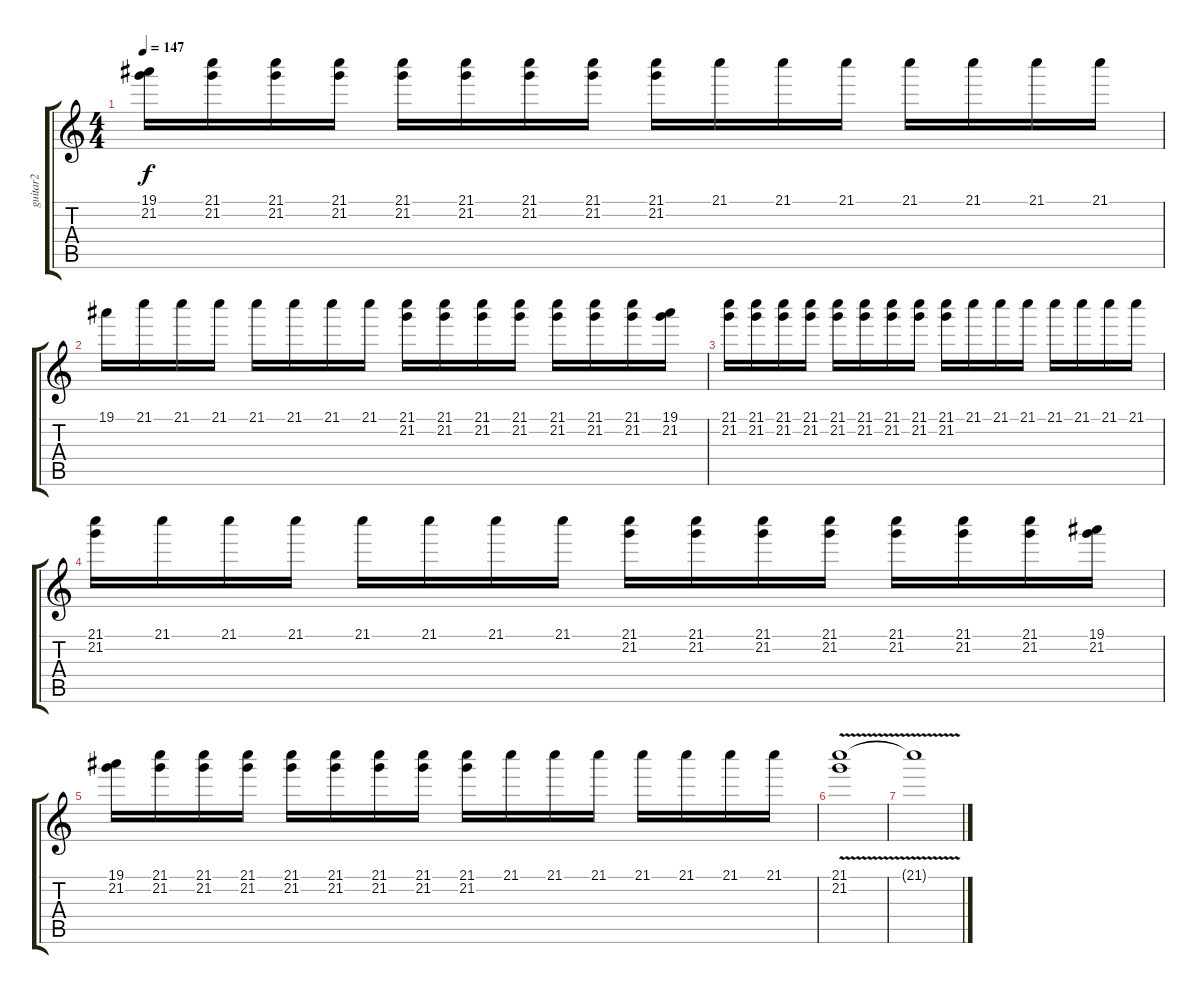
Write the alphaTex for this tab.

\track ("guitar2" "guitar2") {instrument distortionguitar}
\staff {score tabs}
\tuning (Eb4 Bb3 Gb3 Db3 Ab2 Eb2) {hide}
\ts (4 4)
\tempo 147
\clef g2
\ks c
(19.1 21.2).16{dy f} (21.1 21.2).16 (21.1 21.2).16 (21.1 21.2).16 (21.1 21.2).16 (21.1 21.2).16 (21.1 21.2).16 (21.1 21.2).16 (21.1 21.2).16 21.1.16 21.1.16 21.1.16 21.1.16 21.1.16 21.1.16 21.1.16 |
19.1.16 21.1.16 21.1.16 21.1.16 21.1.16 21.1.16 21.1.16 21.1.16 (21.1 21.2).16 (21.1 21.2).16 (21.1 21.2).16 (21.1 21.2).16 (21.1 21.2).16 (21.1 21.2).16 (21.1 21.2).16 (19.1 21.2).16 |
(21.1 21.2).16 (21.1 21.2).16 (21.1 21.2).16 (21.1 21.2).16 (21.1 21.2).16 (21.1 21.2).16 (21.1 21.2).16 (21.1 21.2).16 (21.1 21.2).16 21.1.16 21.1.16 21.1.16 21.1.16 21.1.16 21.1.16 21.1.16 |
(21.1 21.2).16 21.1.16 21.1.16 21.1.16 21.1.16 21.1.16 21.1.16 21.1.16 (21.1 21.2).16 (21.1 21.2).16 (21.1 21.2).16 (21.1 21.2).16 (21.1 21.2).16 (21.1 21.2).16 (21.1 21.2).16 (19.1 21.2).16 |
(19.1 21.2).16 (21.1 21.2).16 (21.1 21.2).16 (21.1 21.2).16 (21.1 21.2).16 (21.1 21.2).16 (21.1 21.2).16 (21.1 21.2).16 (21.1 21.2).16 21.1.16 21.1.16 21.1.16 21.1.16 21.1.16 21.1.16 21.1.16 |
(21.1{v} 21.2{v}).1 |
21.1{t}.1
